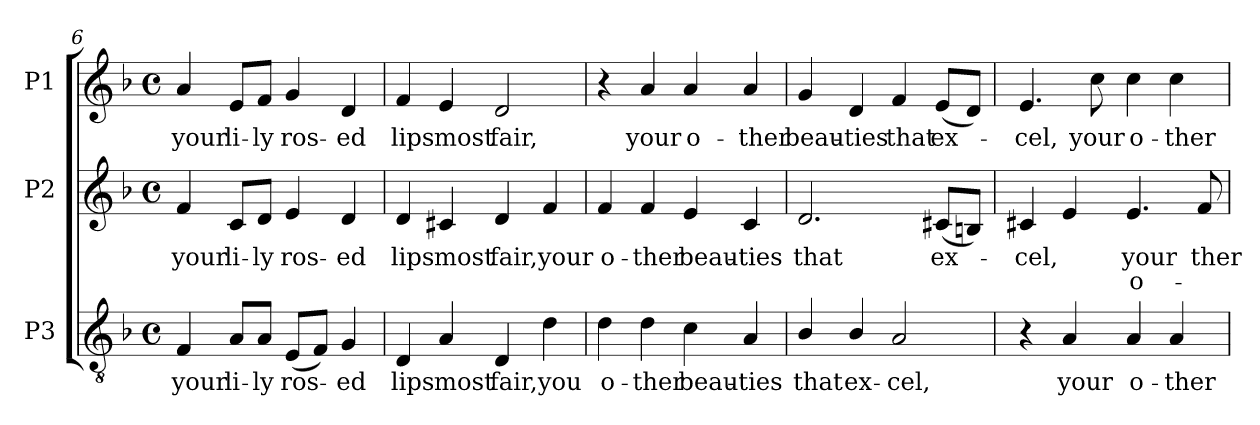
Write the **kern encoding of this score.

**kern	**text	**kern	**text	**text	**kern	**text
*part3	*part3	*part2	*part2	*part2	*part1	*part1
*staff3	*staff3	*staff2	*staff2	*staff2	*staff1	*staff1
*I"P3	*	*I"P2	*	*	*I"P1	*
!!LO:LB:g=z
*clefGv2	*	*clefG2	*	*	*clefG2	*
*ITrd7c12	*	*	*	*	*	*
*k[b-]	*	*k[b-]	*	*	*k[b-]	*
*F:	*	*F:	*	*	*F:	*
*M4/4	*	*M4/4	*	*	*M4/4	*
*met(c)	*	*met(c)	*	*	*met(c)	*
=6	=6	=6	=6	=6	=6	=6
!	!LO:LY:b:color=#000000	!	!	!	!	!
!	!	!	!LO:LY:b:color=#000000	!	!	!
!	!	!	!	!	!	!LO:LY:b:color=#000000
4FFi/	your	4fi/	your	.	4ai/	your
!	!LO:LY:b:color=#000000	!	!	!	!	!
!	!	!	!LO:LY:b:color=#000000	!	!	!
!	!	!	!	!	!	!LO:LY:b:color=#000000
8AAi/L	li-	8ci/L	li-	.	8ei/L	li-
!	!LO:LY:b:color=#000000	!	!	!	!	!
!	!	!	!LO:LY:b:color=#000000	!	!	!
!	!	!	!	!	!	!LO:LY:b:color=#000000
8AAi/J	-ly	8di/J	-ly	.	8fi/J	-ly
!	!LO:LY:b:color=#000000	!	!	!	!	!
!	!	!	!LO:LY:b:color=#000000	!	!	!
!	!	!	!	!	!	!LO:LY:b:color=#000000
(8EEi/L	ros-	4ei/	ros-	.	4gi/	ros-
8FFi/J)	.	.	.	.	.	.
!	!LO:LY:b:color=#000000	!	!	!	!	!
!	!	!	!LO:LY:b:color=#000000	!	!	!
!	!	!	!	!	!	!LO:LY:b:color=#000000
4GGi/	-ed	4di/	-ed	.	4di/	-ed
=7	=7	=7	=7	=7	=7	=7
!	!LO:LY:b:color=#000000	!	!	!	!	!
!	!	!	!LO:LY:b:color=#000000	!	!	!
!	!	!	!	!	!	!LO:LY:b:color=#000000
4DDi/	lips	4di/	lips	.	4fi/	lips
!	!LO:LY:b:color=#000000	!	!	!	!	!
!	!	!	!LO:LY:b:color=#000000	!	!	!
!	!	!	!	!	!	!LO:LY:b:color=#000000
4AAi/	most	4c#Xi/	most	.	4ei/	most
!	!LO:LY:b:color=#000000	!	!	!	!	!
!	!	!	!LO:LY:b:color=#000000	!	!	!
!	!	!	!	!	!	!LO:LY:b:color=#000000
4DDi/	fair,	4di/	fair,	.	2di/	fair,
!	!LO:LY:b:color=#000000	!	!	!	!	!
!	!	!	!LO:LY:b:color=#000000	!	!	!
4Di\	you	4fi/	your	.	.	.
=8	=8	=8	=8	=8	=8	=8
!	!LO:LY:b:color=#000000	!	!	!	!	!
!	!	!	!LO:LY:b:color=#000000	!	!	!
4Di\	o-	4fi/	o-	.	4r	.
!	!LO:LY:b:color=#000000	!	!	!	!	!
!	!	!	!LO:LY:b:color=#000000	!	!	!
!	!	!	!	!	!	!LO:LY:b:color=#000000
4Di\	-ther	4fi/	-ther	.	4ai/	your
!	!LO:LY:b:color=#000000	!	!	!	!	!
!	!	!	!LO:LY:b:color=#000000	!	!	!
!	!	!	!	!	!	!LO:LY:b:color=#000000
4Ci\	beau-	4ei/	beau-	.	4ai/	o-
!	!LO:LY:b:color=#000000	!	!	!	!	!
!	!	!	!LO:LY:b:color=#000000	!	!	!
!	!	!	!	!	!	!LO:LY:b:color=#000000
4AAi/	-ties	4ci/	-ties	.	4ai/	-ther
=9	=9	=9	=9	=9	=9	=9
!	!LO:LY:b:color=#000000	!	!	!	!	!
!	!	!	!LO:LY:b:color=#000000	!	!	!
!	!	!	!	!	!	!LO:LY:b:color=#000000
4BB-i/	that	2.di/	that	.	4gi/	beau-
!	!LO:LY:b:color=#000000	!	!	!	!	!
!	!	!	!	!	!	!LO:LY:b:color=#000000
4BB-i/	ex-	.	.	.	4di/	-ties
!	!LO:LY:b:color=#000000	!	!	!	!	!
!	!	!	!	!	!	!LO:LY:b:color=#000000
2AAi/	-cel,	.	.	.	4fi/	that
!	!	!	!LO:LY:b:color=#000000	!	!	!
!	!	!	!	!	!	!LO:LY:b:color=#000000
.	.	(8c#Xi/L	ex-	.	(8ei/L	ex-
.	.	8Bni/J)	.	.	8di/J)	.
=10	=10	=10	=10	=10	=10	=10
!	!	!	!LO:LY:b:color=#000000	!	!	!
!	!	!	!	!	!	!LO:LY:b:color=#000000
4r	.	4c#Xi/	-cel,	.	4.ei/	-cel,
!	!LO:LY:b:color=#000000	!	!	!	!	!
4AAi/	your	4ei/	.	.	.	.
!	!	!	!	!	!	!LO:LY:b:color=#000000
.	.	.	.	.	8cci\	your
!	!LO:LY:b:color=#000000	!	!	!	!	!
!	!	!	!LO:LY:b:color=#000000	!LO:LY:b:color=#000000	!	!
!	!	!	!	!	!	!LO:LY:b:color=#000000
4AAi/	o-	4.ei/	your	o-	4cci\	o-
!	!LO:LY:b:color=#000000	!	!	!	!	!
!	!	!	!	!	!	!LO:LY:b:color=#000000
4AAi/	-ther	.	.	.	4cci\	-ther
!	!	!	!LO:LY:b:color=#000000	!	!	!
.	.	8fi/	-ther	.	.	.
=	=	=	=	=	=	=
*-	*-	*-	*-	*-	*-	*-
